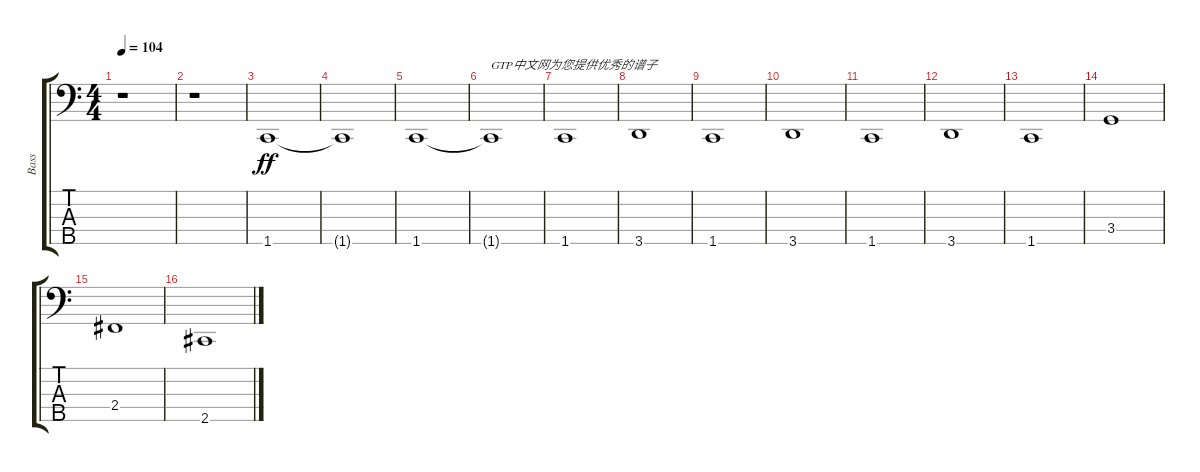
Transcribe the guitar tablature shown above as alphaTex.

\track ("Bass" "Bass") {instrument fretlessbass}
\staff {score tabs}
\tuning (G2 D2 A1 E1 B0) {hide}
\ts (4 4)
\tempo 104
\clef f4
\ks c
r.1{dy ff instrument fretlessbass} |
r.1 |
1.5.1 |
1.5{t}.1 |
1.5.1 |
1.5{t}.1{txt "GTP中文网为您提供优秀的谱子"} |
1.5.1 |
3.5.1 |
1.5.1 |
3.5.1 |
1.5.1 |
3.5.1 |
1.5.1 |
3.4.1 |
2.4.1 |
2.5.1
